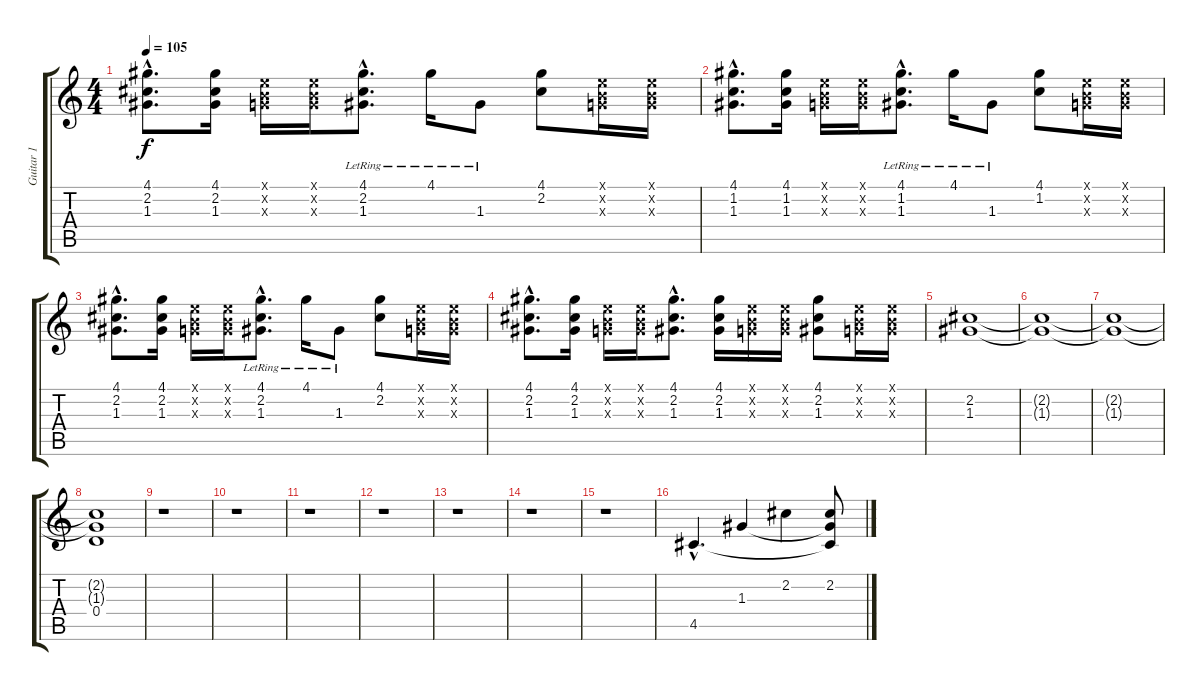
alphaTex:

\track ("Guitar 1" "Guitar 1") {instrument overdrivenguitar}
\staff {score tabs}
\tuning (E4 B3 G3 D3 A2 E2) {hide}
\ts (4 4)
\tempo 105
\clef g2
\ks c
(4.1{hac} 2.2{hac} 1.3{hac}).8{d dy f} (4.1 2.2 1.3).16 (0.1{x} 0.2{x} 0.3{x}).16 (0.1{x} 0.2{x} 0.3{x}).16 (4.1{hac lr} 2.2{hac lr} 1.3{hac lr}).8{d} 4.1{lr}.16 1.3{lr}.8 (4.1 2.2).8 (0.1{x} 0.2{x} 0.3{x}).16 (0.1{x} 0.2{x} 0.3{x}).16 |
(4.1{hac} 1.2{hac} 1.3{hac}).8{d} (4.1 1.2 1.3).16 (0.1{x} 0.2{x} 0.3{x}).16 (0.1{x} 0.2{x} 0.3{x}).16 (4.1{hac lr} 1.2{hac lr} 1.3{hac lr}).8{d} 4.1{lr}.16 1.3{lr}.8 (4.1 1.2).8 (0.1{x} 0.2{x} 0.3{x}).16 (0.1{x} 0.2{x} 0.3{x}).16 |
(4.1{hac} 2.2{hac} 1.3{hac}).8{d} (4.1 2.2 1.3).16 (0.1{x} 0.2{x} 0.3{x}).16 (0.1{x} 0.2{x} 0.3{x}).16 (4.1{hac lr} 2.2{hac lr} 1.3{hac lr}).8{d} 4.1{lr}.16 1.3{lr}.8 (4.1 2.2).8 (0.1{x} 0.2{x} 0.3{x}).16 (0.1{x} 0.2{x} 0.3{x}).16 |
(4.1{hac} 2.2{hac} 1.3{hac}).8{d} (4.1 2.2 1.3).16 (0.1{x} 0.2{x} 0.3{x}).16 (0.1{x} 0.2{x} 0.3{x}).16 (4.1{hac} 2.2{hac} 1.3{hac}).8{d} (4.1 2.2 1.3).16 (0.1{x} 0.2{x} 0.3{x}).16 (0.1{x} 0.2{x} 0.3{x}).16 (4.1 2.2 1.3).8 (0.1{x} 0.2{x} 0.3{x}).16 (0.1{x} 0.2{x} 0.3{x}).16 |
(2.2 1.3).1 |
(2.2{t} 1.3{t}).1 |
(2.2{t} 1.3{t}).1 |
(2.2{t} 1.3{t} 0.4).1 |
r.1 |
r.1 |
r.1 |
r.1 |
r.1 |
r.1 |
r.1 |
4.5{hac}.4{d} 1.3.4 2.2.4 (2.2 1.3{t} 4.5{t}).8
